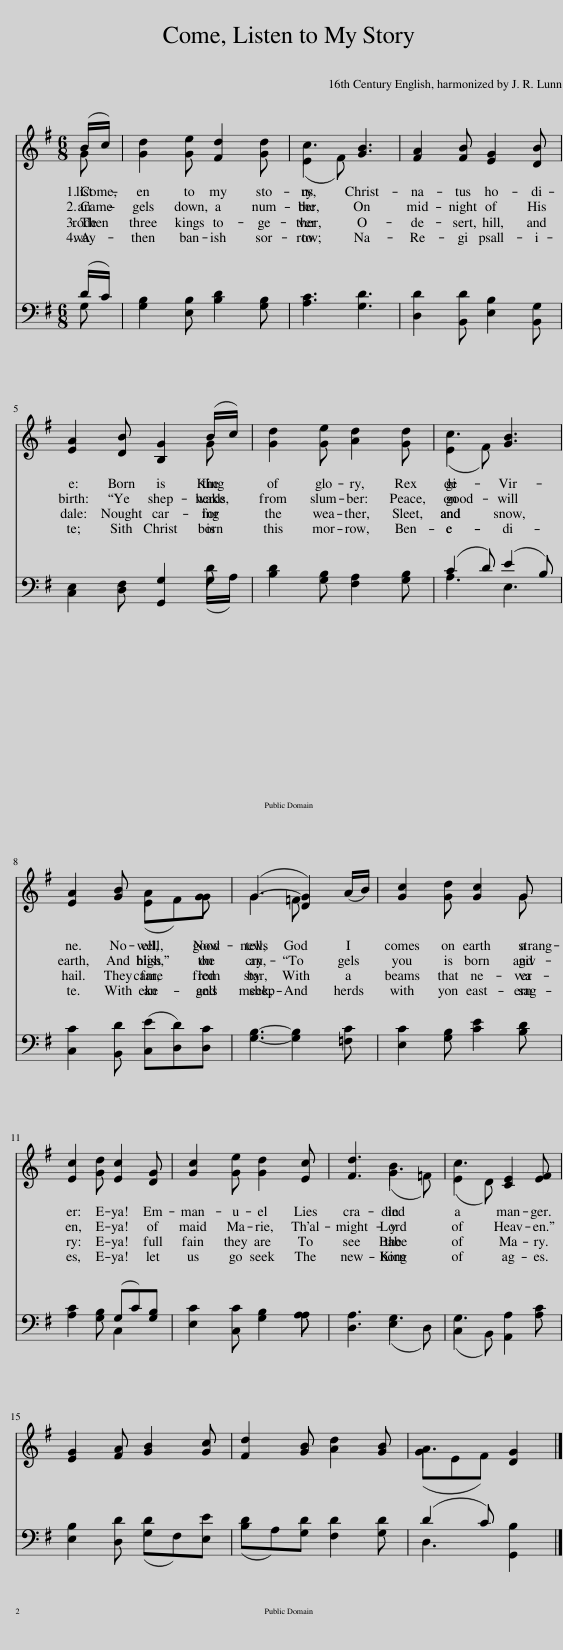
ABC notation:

X:1
%%score ( 1 2 ) ( 3 4 )
L:1/8
M:6/8
I:linebreak $
K:G
V:1 treble
V:2 treble
V:3 bass
V:4 bass
V:1
 (B/c/) | [Gd]2 [Ge] [Fd]2 [Gd] | (E2 F) [GB]3 | [FA]2 [FB] [EG]2 [DB] |$ [EA]2 [DB] [B,G]2 (B/c/) | %5
 [Gd]2 [Ge] [Ad]2 [Gd] | (E2 F) [GB]3 |$ [EA]2 [GB] (EF)G | (G3- [DG]2) (A/B/) | [Gc]2 [Gd] [Gc]2 G |$ %10
 [Ec]2 [Gd] [Ec]2 [DG] | [Gc]2 [Ge] [Gd]2 [Ec] | [Fd]3 (G2 =F) | (E2 D) [CE]2 [EF] |$ [EG]2 [FA] [GB]2 [Gc] | %15
 [Fd]2 [GB] [Ad]2 [GB] | (GEF) [DG]2 |] %17
V:2
 G | x6 | c3 x3 | x6 |$ x5 G | %5
 x6 | c3 x3 |$ x3 A2 G | G3 =F x2 | x5 G |$ %10
 x6 | x6 | x3 B3 | c3 x3 |$ x6 | %15
 x6 | A3 x2 |] %17
V:3
 (D/C/) | [G,B,]2 [E,B,] [B,D]2 [G,B,] | [A,C]3 [G,D]3 | [D,D]2 [B,,D] [E,B,]2 [B,,G,] |$ [C,E,]2 [D,F,] [G,,G,]2 (G,/A,/) | %5
 [B,D]2 [G,B,] [F,A,]2 [G,B,] | (C2 D) (E2 B,) |$ [C,C]2 [B,,D] ([C,E][D,D])[D,C] | [G,B,]3- [G,B,]2 [=F,C] | [E,C]2 [G,B,] [CE]2 [B,D] |$ %10
 [A,C]2 [G,B,] (G,C)[G,B,] | [E,C]2 [C,C] [G,B,]2 A, | [D,A,]3 (E,2 D,) | (C,2 B,,) [A,,A,]2 [A,C] |$ [E,B,]2 [D,D] (G,F,)[E,E] | %15
 (B,A,)[G,D] [F,D]2 [G,D] | (D2 C) [G,,B,]2 |] %17
V:4
 G, | x6 | x6 | x6 |$ x5 D | %5
 x6 | A,3 E,3 |$ x6 | x6 | x6 |$ %10
 x3 C,2 x | x5 A, | x3 G,3 | G,3 x3 |$ x3 D2 x | %15
 D2 x4 | D,3 x2 |] %17
